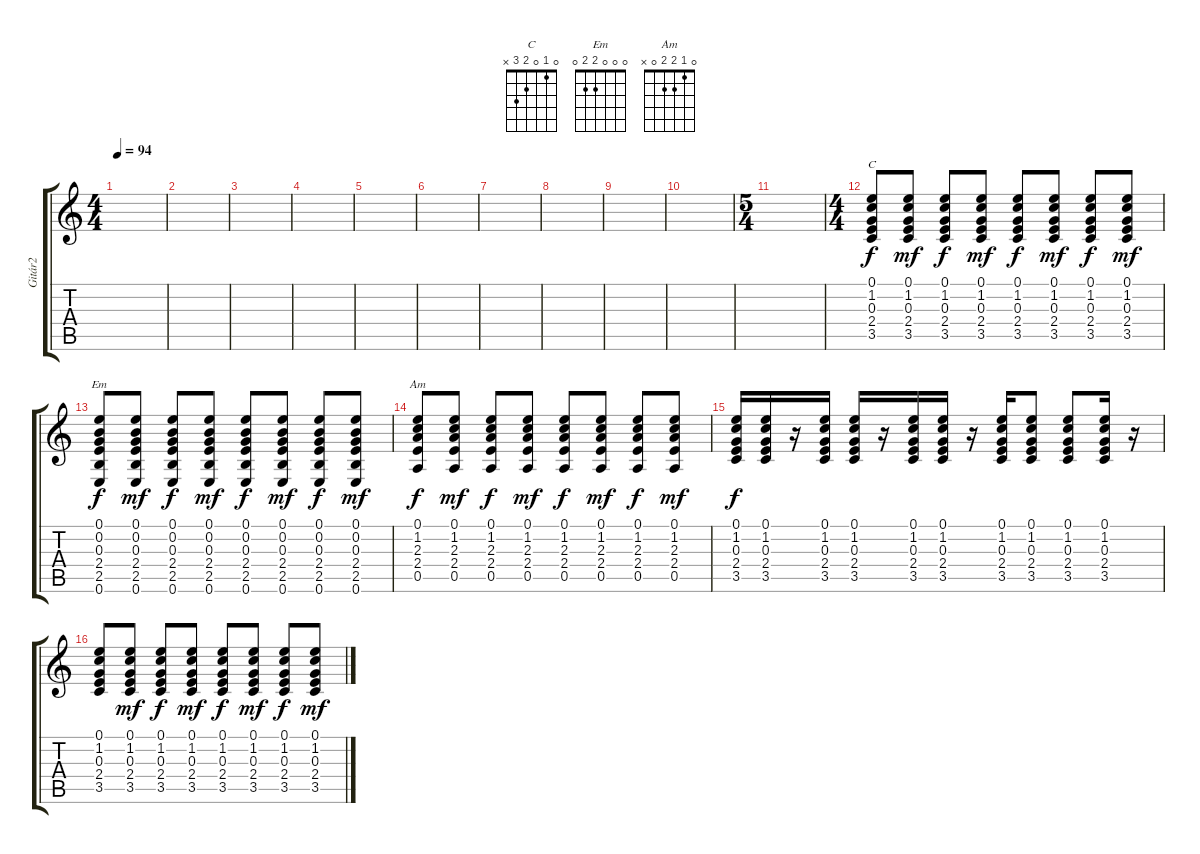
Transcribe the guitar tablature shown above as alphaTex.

\track ("Gitár2" "Gitár2") {instrument distortionguitar}
\staff {score tabs}
\tuning (E4 B3 G3 D3 A2 E2) {hide}
\chord ("C" 0 1 0 2 3 x)
\chord ("Em" 0 0 0 2 2 0)
\chord ("Am" 0 1 2 2 0 x)
\ts (4 4)
\tempo 94
\clef g2
\ks c
|
|
|
|
|
|
|
|
|
|
\ts (5 4)
|
\ts (4 4)
(0.1 1.2 0.3 2.4 3.5).8{ch "C"} (0.1 1.2 0.3 2.4 3.5).8{dy mf} (0.1 1.2 0.3 2.4 3.5).8{dy f} (0.1 1.2 0.3 2.4 3.5).8{dy mf} (0.1 1.2 0.3 2.4 3.5).8{dy f} (0.1 1.2 0.3 2.4 3.5).8{dy mf} (0.1 1.2 0.3 2.4 3.5).8{dy f} (0.1 1.2 0.3 2.4 3.5).8{dy mf} |
(0.1 0.2 0.3 2.4 2.5 0.6).8{ch "Em" dy f} (0.1 0.2 0.3 2.4 2.5 0.6).8{dy mf} (0.1 0.2 0.3 2.4 2.5 0.6).8{dy f} (0.1 0.2 0.3 2.4 2.5 0.6).8{dy mf} (0.1 0.2 0.3 2.4 2.5 0.6).8{dy f} (0.1 0.2 0.3 2.4 2.5 0.6).8{dy mf} (0.1 0.2 0.3 2.4 2.5 0.6).8{dy f} (0.1 0.2 0.3 2.4 2.5 0.6).8{dy mf} |
(0.1 1.2 2.3 2.4 0.5).8{ch "Am" dy f} (0.1 1.2 2.3 2.4 0.5).8{dy mf} (0.1 1.2 2.3 2.4 0.5).8{dy f} (0.1 1.2 2.3 2.4 0.5).8{dy mf} (0.1 1.2 2.3 2.4 0.5).8{dy f} (0.1 1.2 2.3 2.4 0.5).8{dy mf} (0.1 1.2 2.3 2.4 0.5).8{dy f} (0.1 1.2 2.3 2.4 0.5).8{dy mf} |
(0.1 1.2 0.3 2.4 3.5).16{dy f} (0.1 1.2 0.3 2.4 3.5).16 r.16 (0.1 1.2 0.3 2.4 3.5).16 (0.1 1.2 0.3 2.4 3.5).16 r.16 (0.1 1.2 0.3 2.4 3.5).16 (0.1 1.2 0.3 2.4 3.5).16 r.16 (0.1 1.2 0.3 2.4 3.5).16 (0.1 1.2 0.3 2.4 3.5).8 (0.1 1.2 0.3 2.4 3.5).8 (0.1 1.2 0.3 2.4 3.5).16 r.16 |
(0.1 1.2 0.3 2.4 3.5).8 (0.1 1.2 0.3 2.4 3.5).8{dy mf} (0.1 1.2 0.3 2.4 3.5).8{dy f} (0.1 1.2 0.3 2.4 3.5).8{dy mf} (0.1 1.2 0.3 2.4 3.5).8{dy f} (0.1 1.2 0.3 2.4 3.5).8{dy mf} (0.1 1.2 0.3 2.4 3.5).8{dy f} (0.1 1.2 0.3 2.4 3.5).8{dy mf}
